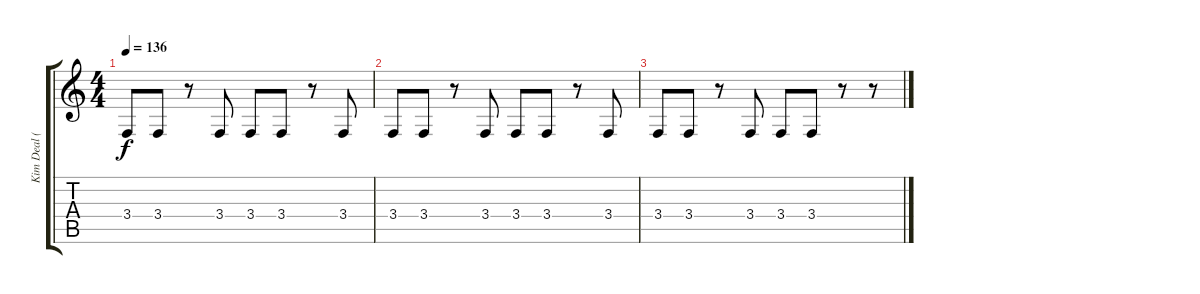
\track ("Kim Deal (Breath)" "Kim Deal (") {instrument lead6voice}
\staff {score tabs}
\tuning (E4 B3 G3 D3 A2 E2) {hide}
\ts (4 4)
\tempo 136
\clef g2
\ks c
3.4.8{dy f} 3.4.8 r.8 3.4.8 3.4.8 3.4.8 r.8 3.4.8 |
3.4.8 3.4.8 r.8 3.4.8 3.4.8 3.4.8 r.8 3.4.8 |
3.4.8 3.4.8 r.8 3.4.8 3.4.8 3.4.8 r.8 r.8
